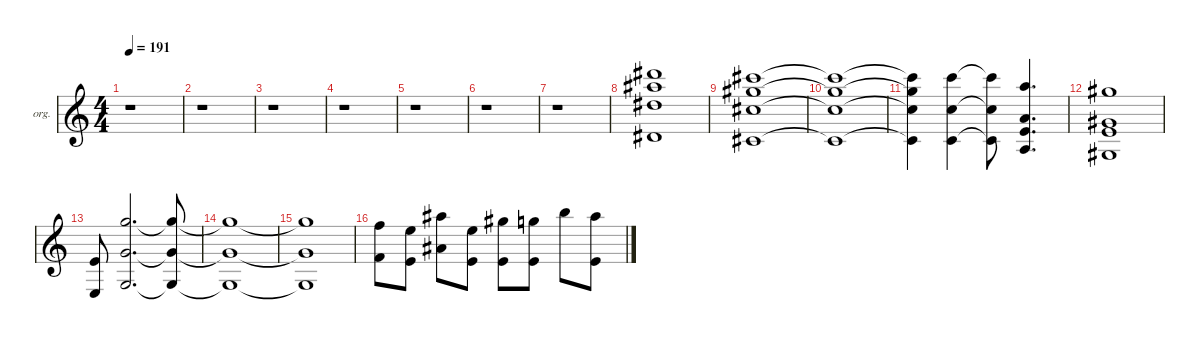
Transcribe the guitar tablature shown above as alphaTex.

\defaultSystemsLayout 4
\hideDynamics
\bracketExtendMode nobrackets
\firstSystemTrackNameOrientation horizontal
\otherSystemsTrackNameOrientation horizontal
\track ("Organs" "org.") {instrument rockorgan}
\staff {score}
\tuning (E4 B3 G3 D3 A2 E2 B1)
\ts (4 4)
\tempo 191
\clef g2
\ks c
r.1{dy f beam Down} |
r.1{beam Down} |
r.1{beam Down} |
r.1{beam Down} |
r.1{beam Down} |
r.1{beam Down} |
r.1{beam Down} |
(23.1{acc #} 23.2{acc #} 20.3{acc #} 23.6{acc #}).1{dy mf beam Down} |
(21.1{acc #} 21.2{acc #} 23.4{acc #} 21.6{acc #}).1{dy mp beam Down} |
(21.1{t acc #} 21.2{t acc #} 23.4{t acc #} 21.6{t acc #}).1{dy f beam Down} |
(21.1{t acc #} 21.2{t acc #} 23.4{t acc #} 21.6{t acc #}).4{beam Down} (20.1 22.4 20.6).4{dy mf beam Down} (20.1{t} 22.4{t} 20.6{t}).8{dy f beam Down} (0.1 22.2 24.5 17.6).4{d dy mf beam Up} |
(0.1 21.2{acc #} 23.5{acc #} 16.6{acc #}).1{beam Up} |
(0.1 12.6).8{beam Up} (15.1 17.4 15.6).2{d beam Up} (15.1{t} 17.4{t} 15.6{t}).8{dy f beam Up} |
(15.1{t} 17.4{t} 15.6{t}).1{beam Up} |
(15.1{t} 17.4{t} 15.6{t}).1{beam Up} |
(13.1 15.4).8{dy mf beam Down} (12.1 14.4).8{beam Down} (18.1{acc #} 15.3{acc #}).8{beam Down} (12.1 14.4).8{beam Down} (0.1 21.2{acc #}).8{beam Down} (0.1 24.3).8{beam Down} 24.2.8{beam Down} (0.1 23.2{acc #}).8{beam Down}
